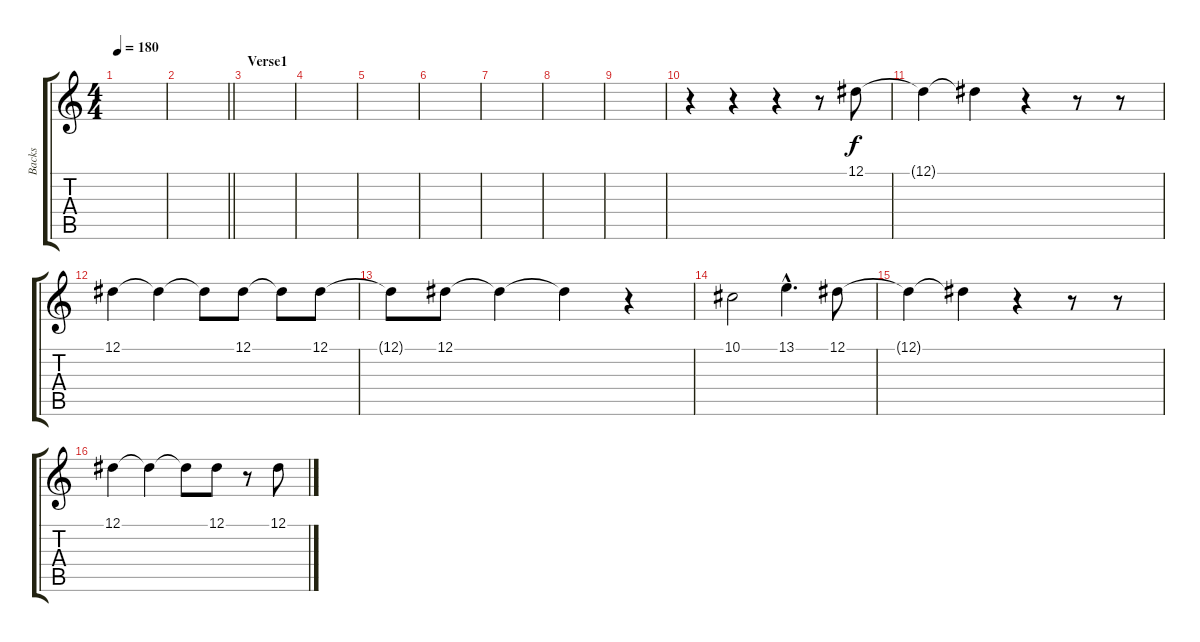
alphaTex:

\track ("Backs" "Backs") {instrument voiceoohs}
\staff {score tabs}
\tuning (Eb4 Bb3 Gb3 Db3 Ab2 Eb2) {hide}
\ts (4 4)
\tempo 180
\clef g2
\ks c
|
\barLineRight lightlight
|
\section ("" "Verse1")
|
|
|
|
|
|
|
r.4 r.4 r.4 r.8 12.1.8 |
12.1{t}.4 12.1{t}.4 r.4 r.8 r.8 |
12.1.4 12.1{t}.4 12.1{t}.8 12.1.8 12.1{t}.8 12.1.8 |
12.1{t}.8 12.1.8 12.1{t}.4 12.1{t}.4 r.4 |
10.1.2 13.1{hac}.4{d} 12.1.8 |
12.1{t}.4 12.1{t}.4 r.4 r.8 r.8 |
12.1.4 12.1{t}.4 12.1{t}.8 12.1.8 r.8 12.1.8
